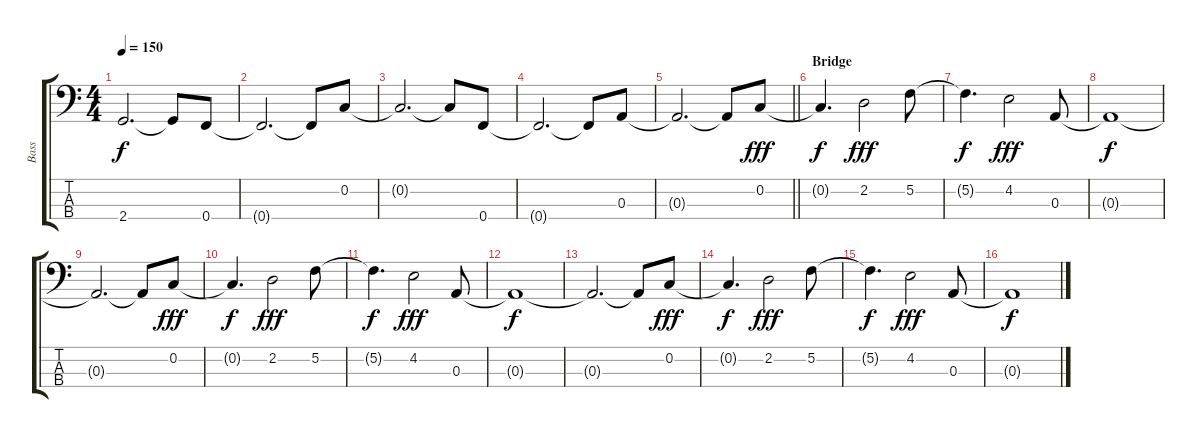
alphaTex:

\track ("Bass" "Bass") {instrument electricbassfinger}
\staff {score tabs}
\tuning (G2 C2 A1 F1) {hide}
\ts (4 4)
\tempo 150
\clef f4
\ks c
2.4{t}.2{d dy f} 2.4{t}.8 0.4.8 |
0.4{t}.2{d} 0.4{t}.8 0.2.8 |
0.2{t}.2{d} 0.2{t}.8 0.4.8 |
0.4{t}.2{d} 0.4{t}.8 0.3.8 |
\barLineRight lightlight
0.3{t}.2{d} 0.3{t}.8 0.2.8{dy fff} |
\section ("" "Bridge")
0.2{t}.4{d dy f} 2.2.2{dy fff} 5.2.8 |
5.2{t}.4{d dy f} 4.2.2{dy fff} 0.3.8 |
0.3{t}.1{dy f} |
0.3{t}.2{d} 0.3{t}.8 0.2.8{dy fff} |
0.2{t}.4{d dy f} 2.2.2{dy fff} 5.2.8 |
5.2{t}.4{d dy f} 4.2.2{dy fff} 0.3.8 |
0.3{t}.1{dy f} |
0.3{t}.2{d} 0.3{t}.8 0.2.8{dy fff} |
0.2{t}.4{d dy f} 2.2.2{dy fff} 5.2.8 |
5.2{t}.4{d dy f} 4.2.2{dy fff} 0.3.8 |
0.3{t}.1{dy f}
